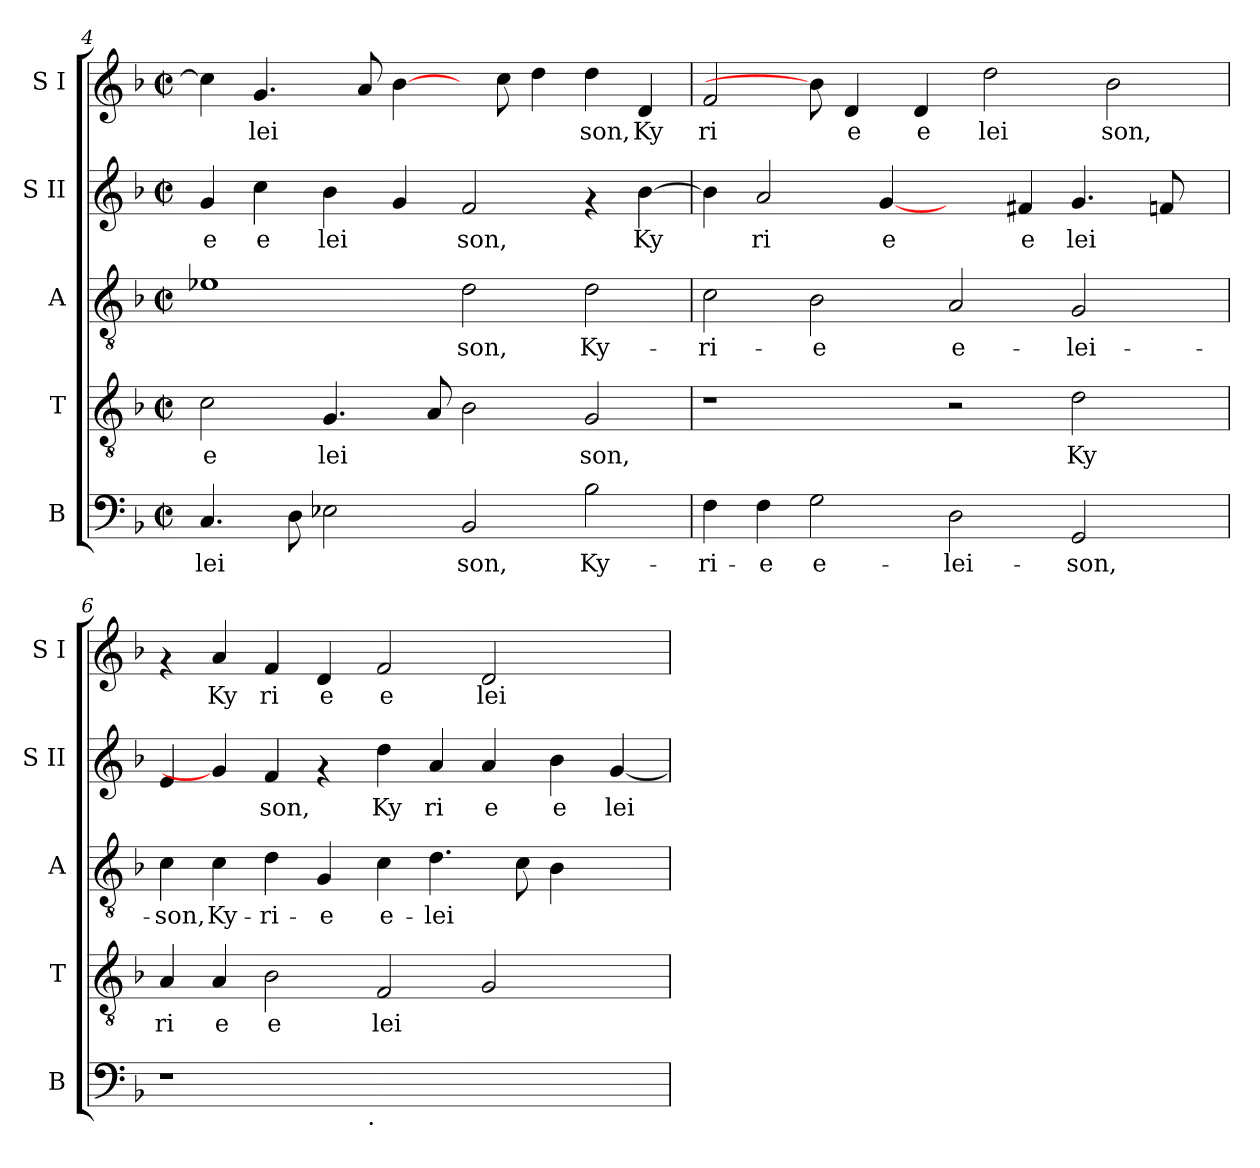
**kern	**text	**kern	**text	**kern	**text	**kern	**text	**kern	**text
*part5	*part5	*part4	*part4	*part3	*part3	*part2	*part2	*part1	*part1
*staff5	*staff5	*staff4	*staff4	*staff3	*staff3	*staff2	*staff2	*staff1	*staff1
*I"B	*	*I"T	*	*I"A	*	*I"S II	*	*I"S I	*
*I'B	*	*I'T	*	*I'A	*	*I'S II	*	*I'S I	*
!!LO:LB:g=z
*clefF4	*	*clefGv2	*	*clefGv2	*	*clefG2	*	*clefG2	*
*k[b-]	*	*k[b-]	*	*k[b-]	*	*k[b-]	*	*k[b-]	*
*F:	*	*F:	*	*F:	*	*F:	*	*F:	*
*M2/2	*	*M2/2	*	*M2/2	*	*M2/2	*	*M2/2	*
*met(c|)	*	*met(c|)	*	*met(c|)	*	*met(c|)	*	*met(c|)	*
=4	=4	=4	=4	=4	=4	=4	=4	=4	=4
!	!LO:LY:b:cj	!	!LO:LY:b:cj	!	!LO:LY:b:cj	!	!LO:LY:b:cj	!	!LO:LY:b:cj
4.C/	lei-	2c\	e	1e-X	.	4g/	e	4cc\]	.
!	!	!	!	!	!	!	!LO:LY:b:cj	!	!LO:LY:b:cj
.	.	.	.	.	.	4cc\	e	4.g/	lei
!	!LO:LY:b:cj	!	!	!	!	!	!	!	!
8D\	--	.	.	.	.	.	.	.	.
!	!LO:LY:b:cj	!	!LO:LY:b:cj	!	!	!	!LO:LY:b:cj	!	!
2E-\	--	4.G/	lei	.	.	4b-\	lei	.	.
!	!	!	!	!	!	!	!	!	!LO:LY:b:cj
.	.	.	.	.	.	.	.	8a/	.
!	!	!	!	!	!	!	!LO:LY:b:cj	!	!LO:LY:b:cj
.	.	.	.	.	.	4g/	.	[4b-\	.
!	!	!	!LO:LY:b:cj	!	!	!	!	!	!
.	.	8A/	.	.	.	.	.	.	.
!	!LO:LY:b:cj	!	!LO:LY:b:cj	!	!LO:LY:b:cj	!	!LO:LY:b:cj	!	!
2BB-/	-son,	2B-\	.	2d\	son,	2f/	son,	8ryy	.
!	!	!	!	!	!	!	!	!	!LO:LY:b:cj
.	.	.	.	.	.	.	.	8cc\	.
!	!	!	!	!	!	!	!	!	!LO:LY:b:cj
.	.	.	.	.	.	.	.	4dd\	.
!	!LO:LY:b:cj	!	!LO:LY:b:cj	!	!LO:LY:b:cj	!	!	!	!LO:LY:b:cj
2B-\	Ky-	2G/	son,	2d\	Ky-	4rf	.	4dd\	son,
!	!	!	!	!	!	!	!LO:LY:b:cj	!	!LO:LY:b:cj
.	.	.	.	.	.	[>4b-\	Ky	4d>/	Ky
=5	=5	=5	=5	=5	=5	=5	=5	=5	=5
!	!LO:LY:b:cj	!	!	!	!LO:LY:b:cj	!	!LO:LY:b:cj	!	!LO:LY:b:cj
4F\	-ri-	1r	.	2c\	-ri-	4b-\]	.	2f/	ri
!	!LO:LY:b:cj	!	!	!	!	!	!LO:LY:b:cj	!	!
4F\	-e	.	.	.	.	2a/	ri	.	.
!	!LO:LY:b:cj	!	!	!	!LO:LY:b:cj	!	!	!	!
2G\	e-	.	.	2B-\	-e	.	.	8b-\]	.
!	!	!	!	!	!	!	!	!	!LO:LY:b:cj
.	.	.	.	.	.	.	.	4d/	e
!	!	!	!	!	!	!	!LO:LY:b:cj	!	!
.	.	.	.	.	.	[4g/	e	.	.
!	!	!	!	!	!	!	!	!	!LO:LY:b:cj
.	.	.	.	.	.	.	.	4d/	e
!	!LO:LY:b:cj	!	!	!	!LO:LY:b:cj	!	!	!	!
2D\	-lei-	2r	.	2A/	e-	4ryy	.	.	.
!	!	!	!	!	!	!	!	!	!LO:LY:b:cj
.	.	.	.	.	.	.	.	2dd\	lei
!	!	!	!	!	!	!	!LO:LY:b:cj	!	!
.	.	.	.	.	.	4f#X/	e	.	.
!	!LO:LY:b:cj	!	!LO:LY:b:cj	!	!LO:LY:b:cj	!	!LO:LY:b:cj	!	!
2GG/	-son,	2d\	Ky	2G/	-lei-	4.g/	lei	.	.
!	!	!	!	!	!	!	!	!	!LO:LY:b:cj
.	.	.	.	.	.	.	.	2b-\	son,
!	!	!	!	!	!	!	!LO:LY:b:cj	!	!
.	.	.	.	.	.	8fn/	.	.	.
8ryy	.	8ryy	.	8ryy	.	8ryy	.	.	.
=6	=6	=6	=6	=6	=6	=6	=6	=6	=6
!	!	!	!LO:LY:b:cj	!	!LO:LY:b:cj	!	!LO:LY:b:cj	!	!
*^	*	*	*	*	*	*	*	*	*
1r	2ryy	.	4A/	ri	4c\	-son,	4e/	.	4rf	.
!	!	!	!	!LO:LY:b:cj	!	!LO:LY:b:cj	!	!	!	!LO:LY:b:cj
.	.	.	4A/	e	4c\	Ky-	4g/]	.	4a/	Ky
!	!	!	!	!LO:LY:b:cj	!	!LO:LY:b:cj	!	!LO:LY:b:cj	!	!LO:LY:b:cj
.	4ryy	.	2B-\	e	4d\	-ri-	4f/	son,	4f/	ri
!	!	!	!	!	!	!LO:LY:b:cj	!	!	!	!LO:LY:b:cj
.	8...ryy	.	.	.	4G/	-e	4rf	.	4d/	e
!	!LO:TX:b:t=.	!	!	!	!	!	!	!	!	!
.	1ryy	.	.	.	.	.	.	.	.	.
!	!	!	!	!LO:LY:b:cj	!	!LO:LY:b:cj	!	!LO:LY:b:cj	!	!LO:LY:b:cj
1ryy	.	.	2F/	lei	4c\	e-	4dd\	Ky	2f/	e
!	!	!	!	!	!	!LO:LY:b:cj	!	!LO:LY:b:cj	!	!
.	.	.	.	.	4.d\	-lei-	4a/	ri	.	.
!	!	!	!	!LO:LY:b:cj	!	!	!	!LO:LY:b:cj	!	!LO:LY:b:cj
.	.	.	2G/	.	.	.	4a/	e	2d/	lei
!	!	!	!	!	!	!LO:LY:b:cj	!	!	!	!
.	.	.	.	.	8c\	--	.	.	.	.
!	!	!	!	!	!	!LO:LY:b:cj	!	!LO:LY:b:cj	!	!
.	.	.	.	.	4B-\	--	4b-\	e	.	.
.	4ryy	.	.	.	.	.	.	.	.	.
!	!	!	!	!	!	!	!	!LO:LY:b:cj	!	!
4ryy	.	.	4ryy	.	4ryy	.	[<4g/	lei	4ryy	.
.	64ryy	.	.	.	.	.	.	.	.	.
*v	*v	*	*	*	*	*	*	*	*	*
=	=	=	=	=	=	=	=	=	=
*-	*-	*-	*-	*-	*-	*-	*-	*-	*-
